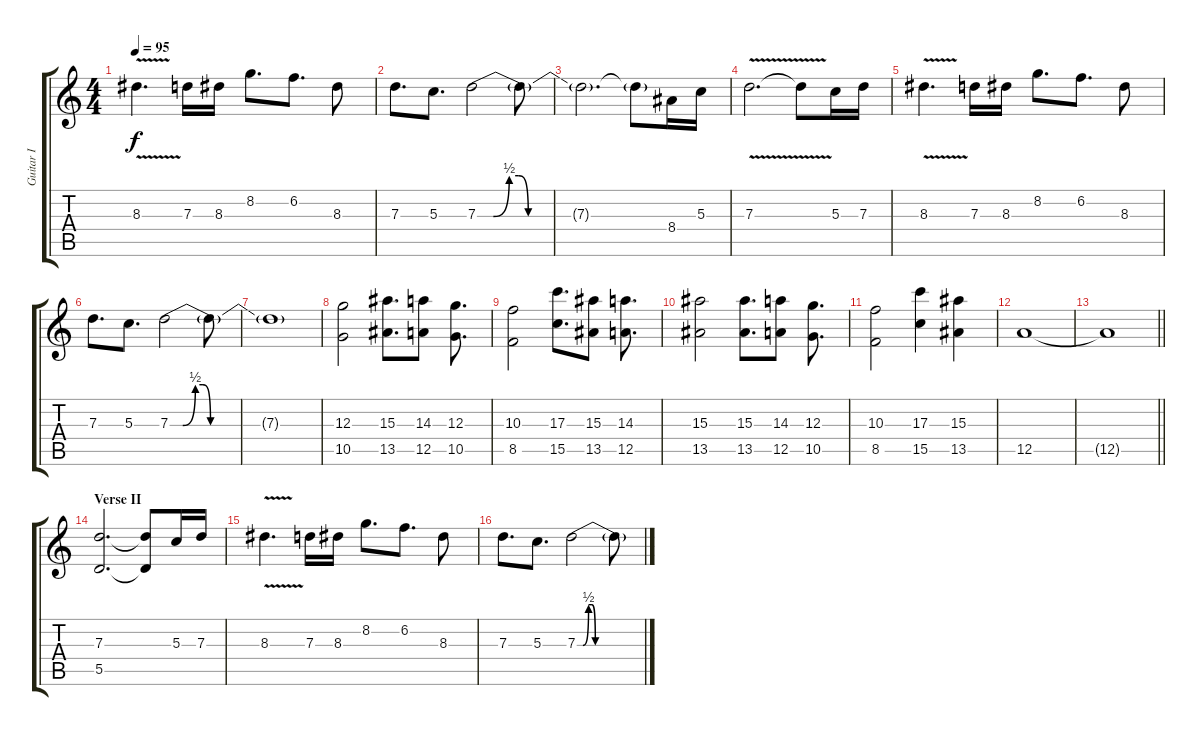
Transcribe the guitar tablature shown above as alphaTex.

\track ("Guitar I" "Guitar I") {instrument overdrivenguitar}
\staff {score tabs}
\tuning (E4 B3 G3 D3 A2 E2) {hide}
\ts (4 4)
\tempo 95
\clef g2
\ks c
8.3{v}.4{d dy f} 7.3.16 8.3.16 8.2.8{d} 6.2.8{d} 8.3.8 |
7.3.8{d} 5.3.8{d} 7.3{be (custom 0 0 5 0 10 2 13 2 16 0 60 0)}.2 7.3{t}.8 |
7.3{t}.2{d} 7.3{t}.8 8.4.16 5.3.16 |
7.3{v}.2{d} 7.3{t}.8 5.3.16 7.3.16 |
8.3{v}.4{d} 7.3.16 8.3.16 8.2.8{d} 6.2.8{d} 8.3.8 |
7.3.8{d} 5.3.8{d} 7.3{be (custom 0 0 5 0 10 2 13 2 16 0 60 0)}.2 7.3{t}.8 |
7.3{t}.1 |
(12.3 10.5).2 (15.3 13.5).8{d} (14.3 12.5).8 (12.3 10.5).8{d} |
(10.3 8.5).2 (17.3 15.5).8{d} (15.3 13.5).8 (14.3 12.5).8{d} |
(15.3 13.5).2 (15.3 13.5).8{d} (14.3 12.5).8 (12.3 10.5).8{d} |
(10.3 8.5).2 (17.3 15.5).4 (15.3 13.5).4 |
12.5.1 |
\barLineRight lightlight
12.5{t}.1 |
\section ("" "Verse II")
(7.3 5.5).2{d} (7.3{t} 5.5{t}).8 5.3.16 7.3.16 |
8.3{v}.4{d} 7.3.16 8.3.16 8.2.8{d} 6.2.8{d} 8.3.8 |
7.3.8{d} 5.3.8{d} 7.3{be (custom 0 0 5 0 10 2 13 2 16 0 60 0)}.2 7.3{t}.8
